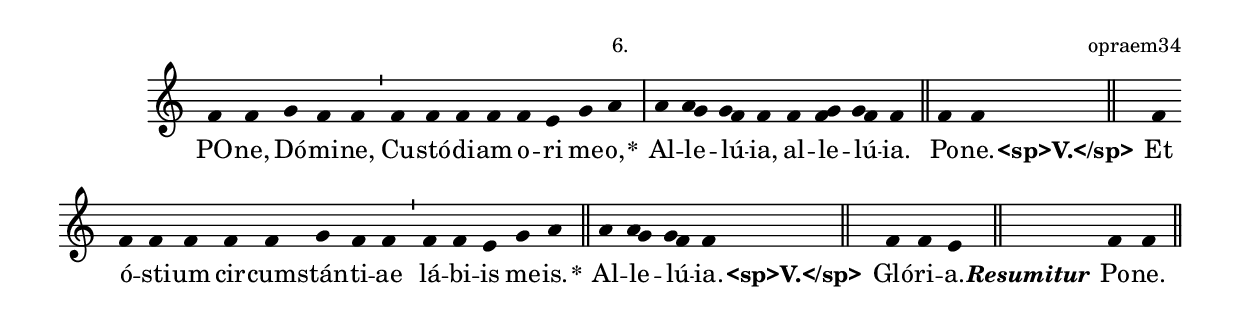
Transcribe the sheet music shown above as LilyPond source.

\version "2.19.32"

\include "../lib/synopsis.ily"

\score {
  \transpose c c' {
    \plainchant
    f f \bar "" g f f \bar "'"
    f f f f \bar "" f e \bar "" g a \bar "|"
    a \melisma { a g } \melisma { g f } f \bar "" f \melisma { f g } \melisma { g f } f \bar "||"
    f f \bar "||"
    f \bar "" f f f \bar "" f f g f f \bar "'"
    f f e \bar "" g a \bar "||"
    a \melisma { a g } \melisma { g f } f \bar "||"
    f f e \bar "||" s \bar ""
    f f \bar "||"
  }
  \addlyrics {
    PO -- ne, Dó -- mi -- ne,
    Cu -- stó -- di -- am o -- ri me -- o, \set stanza = \markup{"*"}
    Al -- le -- lú -- ia, al -- le -- lú -- ia.
    Po -- ne.
    \set stanza = \markup{<sp>V.</sp>} Et ó -- sti -- um cir -- cum -- stán -- ti -- ae
    lá -- bi -- is me -- is. \set stanza = \markup{"*"}
    Al -- le -- lú -- ia.
    \set stanza = \markup{<sp>V.</sp>} Gló -- ri -- a.
    \set stanza = \markup{\italic{Resumitur}} Po -- ne.
  }
  \header {
    annotation = "6."
    mode = "6"
    office-part = "responsorium"
    fontes = "opraem34"
  }
}

%{
\score {
  \transpose c c' {
    \plainchant

  }
  \addlyrics {

  }
  \header {
    fontes = ""
  }
}
%}